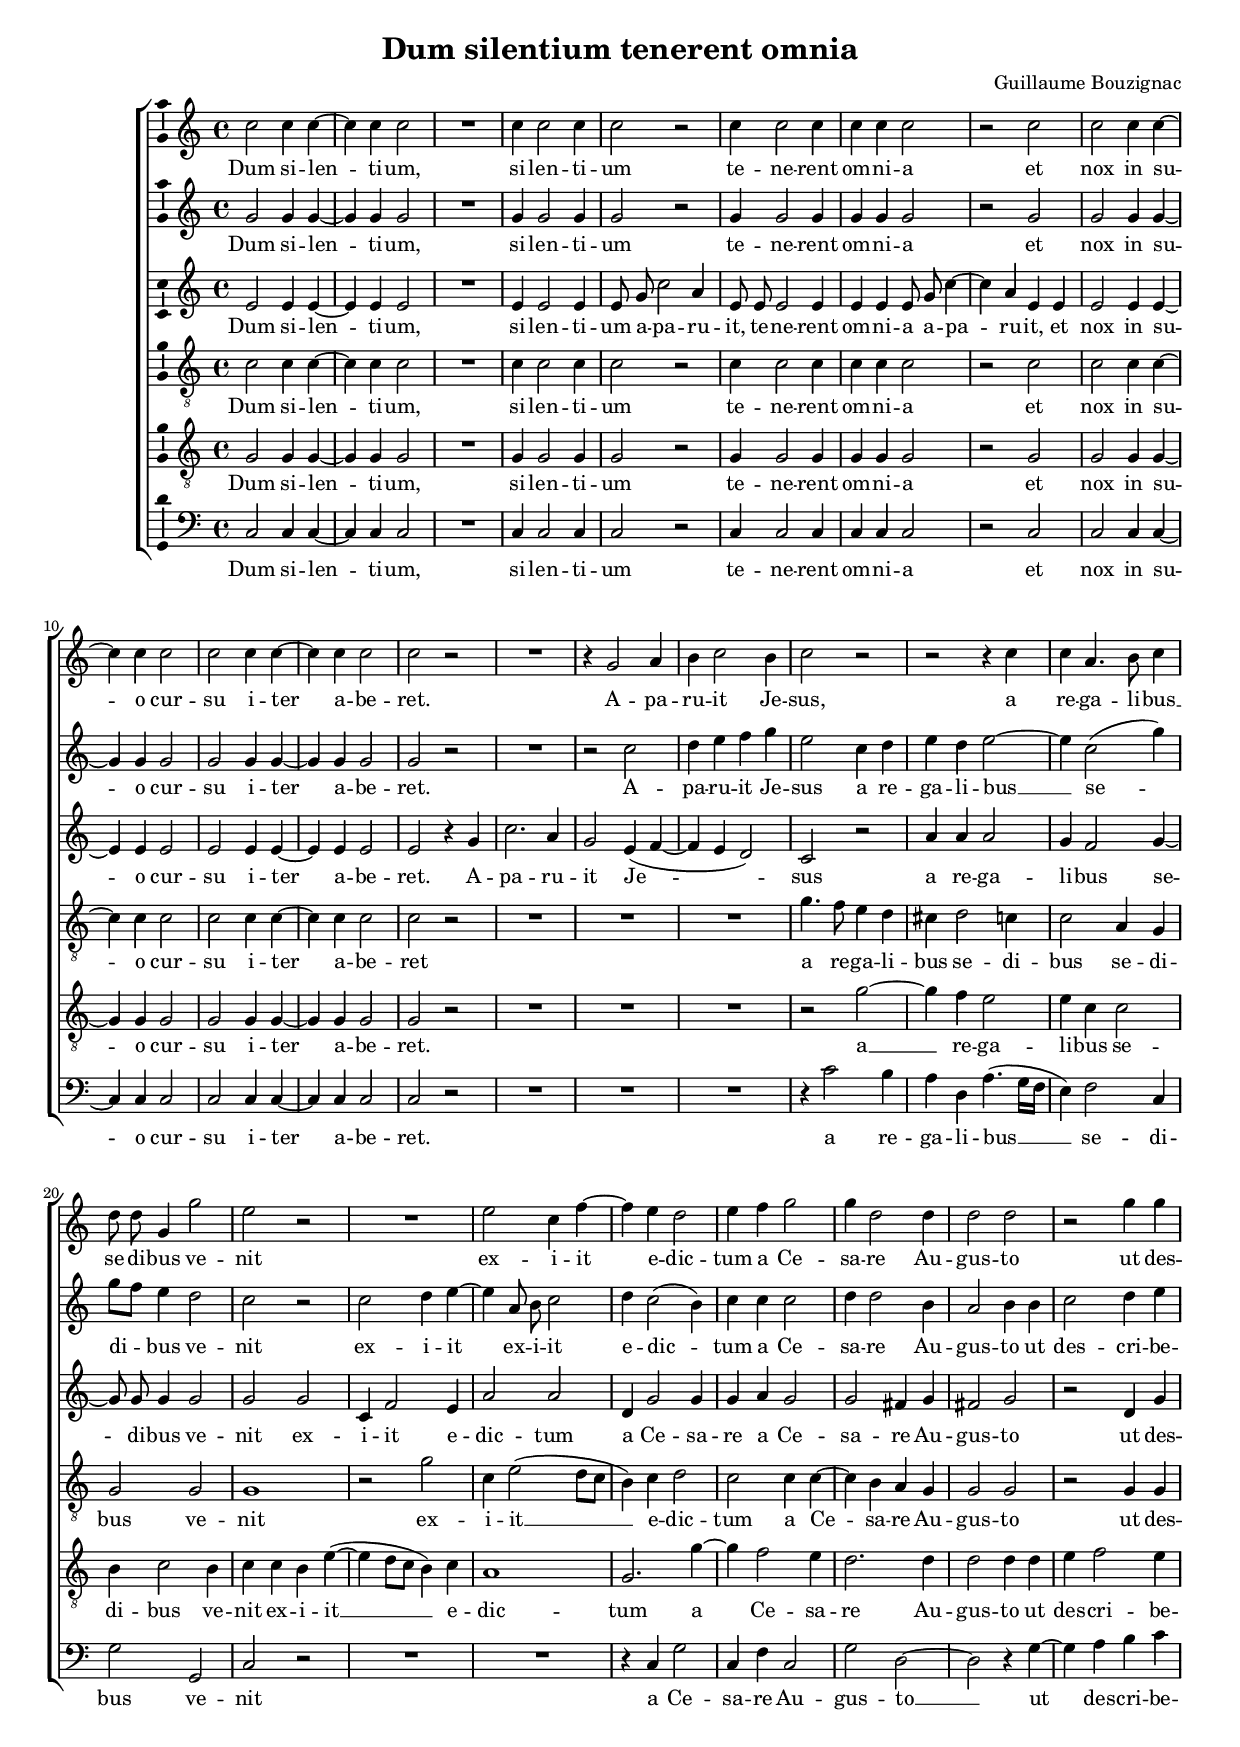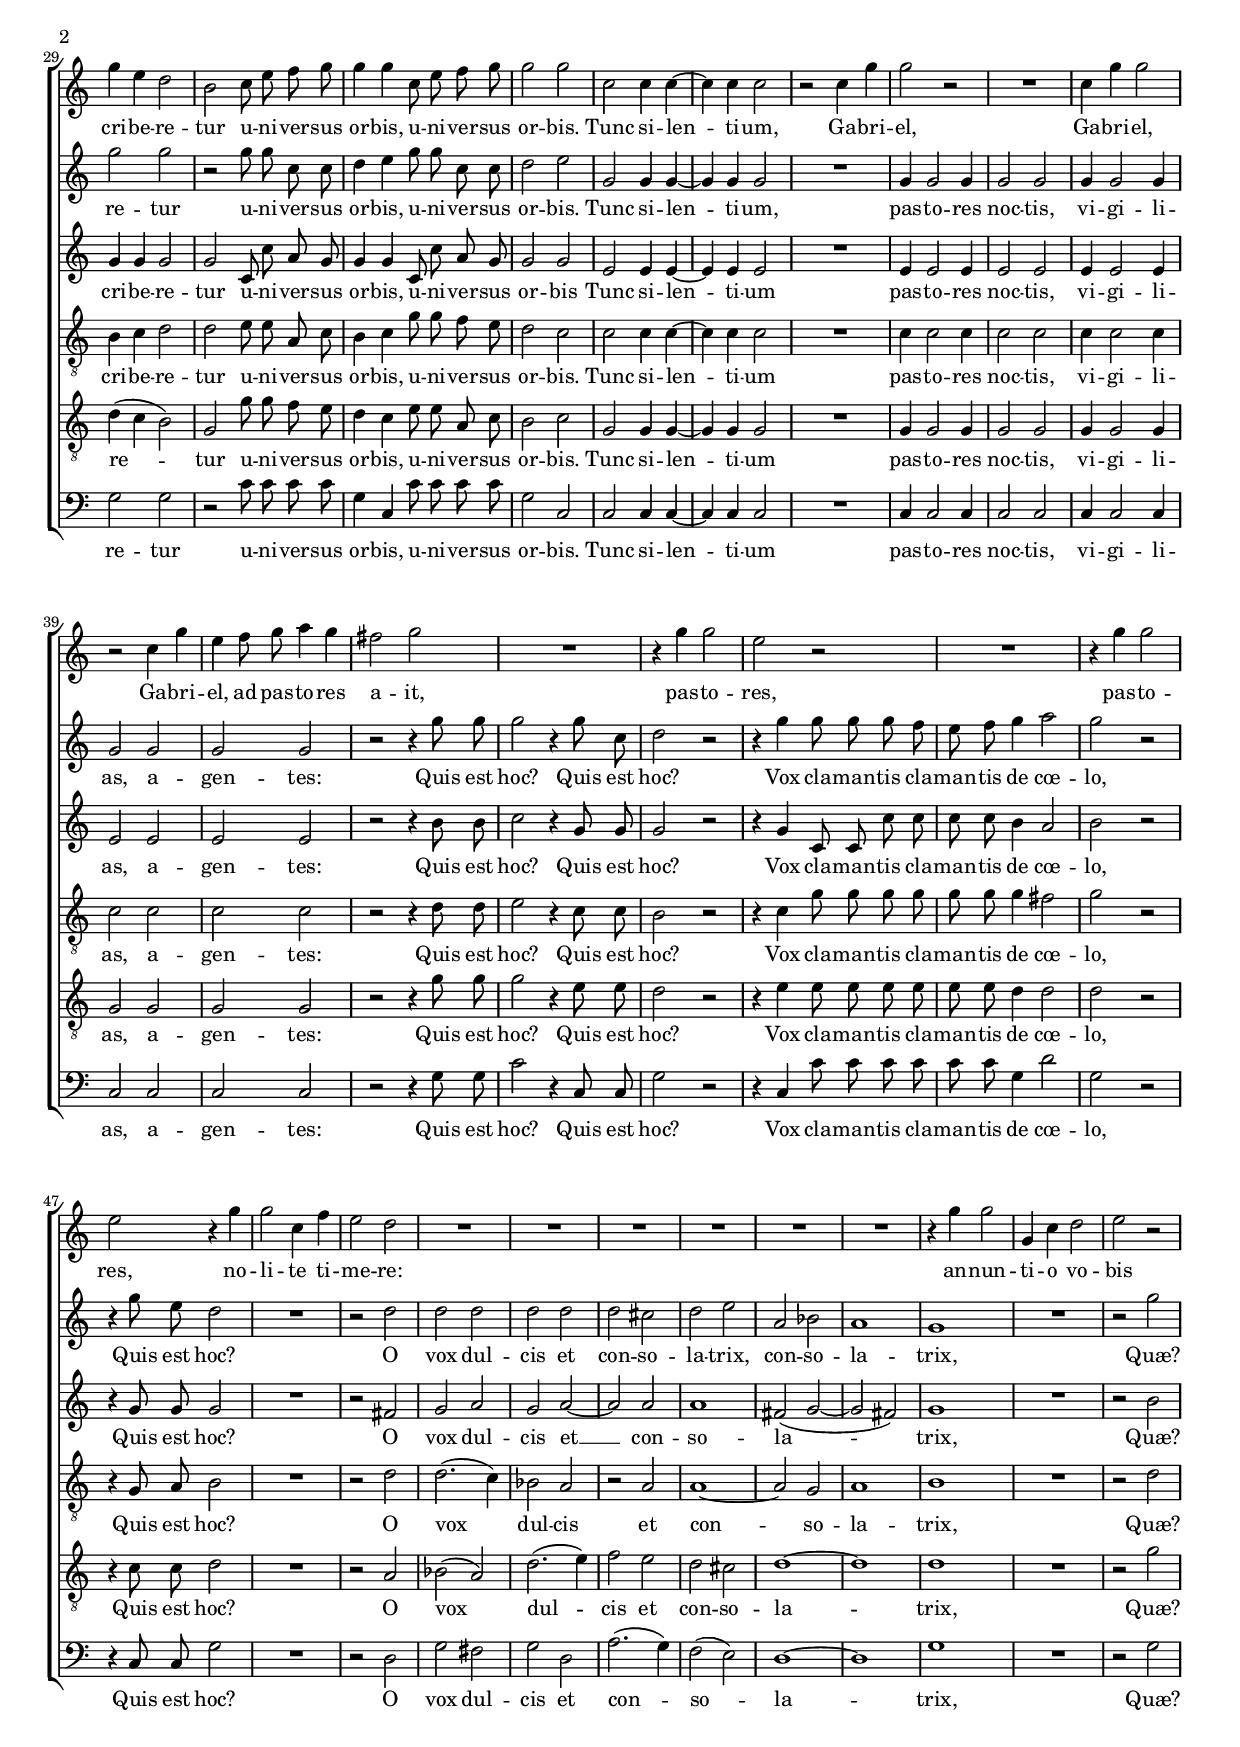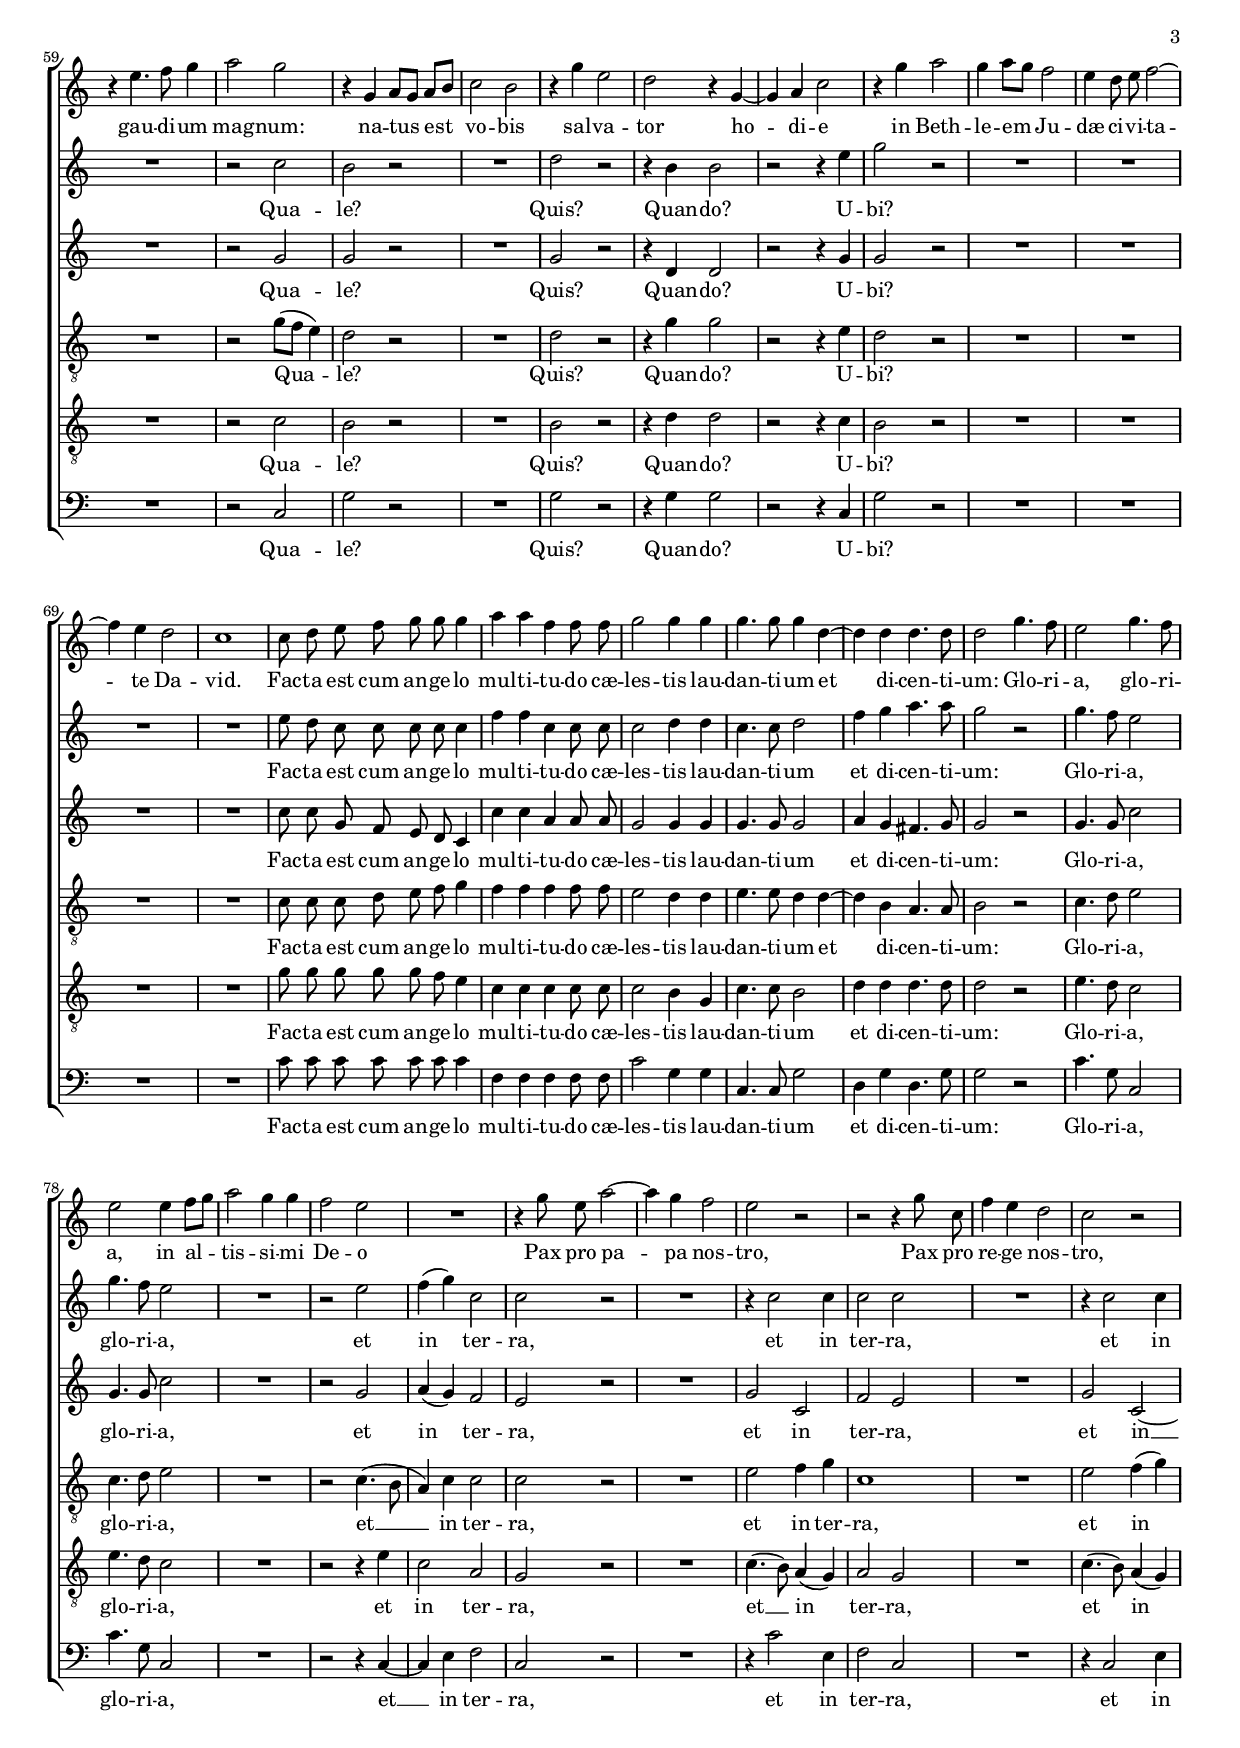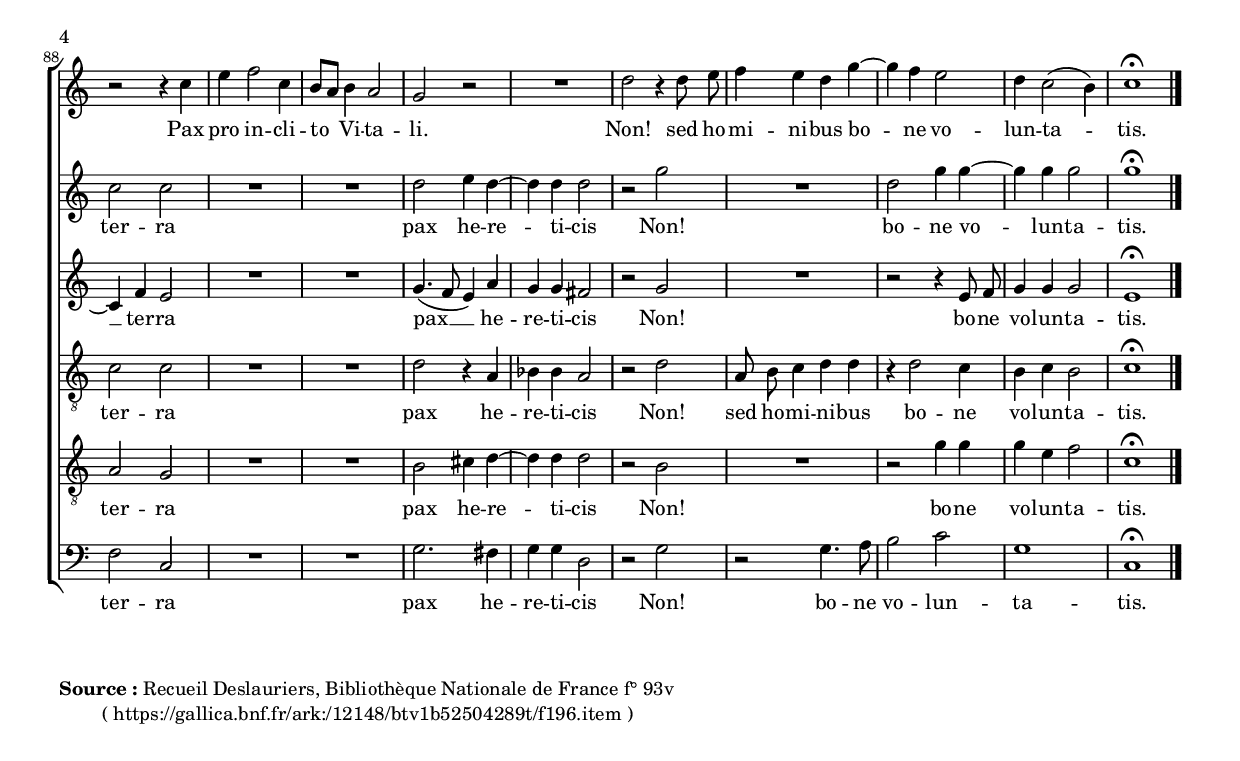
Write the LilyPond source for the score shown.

\version "2.19.84"

%{

  Copyright : Augustin Roche 2020
  CC-BY-SA

%} 


\header {
  title = "Dum silentium tenerent omnia"
  composer = "Guillaume Bouzignac"
  % Supprimer le pied de page par défaut
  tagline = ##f
}

#(set-global-staff-size 16.5)

global = {
  \key c \major
  \time 4/4
  \autoBeamOff
}

sopranoOne = \relative c'' {
  \global
  c2 c4 c~
  c c c2
  R1
  c4 c2 c4
  c2 r
  c4 c2 c4
  c c c2
  r2 c
  c c4 c~
  c c c2
  c c4 c~
  c4 c c2
  c r
  R1 |
  r4 g2 a4
  b c2 b4
  c2 r
  r r4 c
  c a4. b8 c4
  d8 d g,4 g'2
  e r
  R1
  e2 c4 f~
  f e d2
  e4 f g2 |
  g4 d2 d4
  d2 d
  r g4 g
  g e d2
  b c8 e f g
  g4 g c,8 e f g
  g2 g
  c,2 c4 c~
  c c c2
  r c4 g'
  g2 r | 
  % p 199
  R1
  c,4 g'4 g2
  r2 c,4 g'
  e f8 g a4 g
  fis2 g
  R1
  r4 g g2
  e r
  R1
  r4
  g g2
  e r4 g |
  g2 c,4 f
  e2 d
  R1*6
  r4 g g2
  g,4 c d2
  e r |
  r4 e4. f8 g4
  a2 g
  r4 g, a8[ g] a[ b]
  c2 b
  r4 g' e2 
  d r4 g,~
  g a c2
  r4 g' a2
  g4 a8[ g] f2
  e4 d8 e f2~
  f4 e d2
  c1 |
  % p 200
  c8 d e f g g g4
  a a f f8 f
  g2 g4 g
   g4. g8 g4 d~
   d d d4. d8 
   d2 g4. f8
   e2 g4. f8
   e2 e4 f8[ g]
   a2 g4 g
   f2 e
   R1 |
   r4 g8 e a2~
   a4 g f2
   e r
   r r4 g8 c,
   f4 e d2
   c r
   r r4 c
   e f2 c4
   b8[ a] b4 a2 
   g r 
   R1 |
   d'2 r4 d8 e
   f4 e d g~
   g f e2
   d4 c2( b4)
   c1\fermata
}

sopranoTwo = \relative c'' {
  \global
  g2 g4 g~
  g g g2
  R1
  g4 g2 g4
  g2 r
  g4 g2 g4
  g g g2
  r g
  g g4 g~
  g g g2
  g g4 g~
  g g g2
  g r
  R1 |
  r2 c
  d4 e f g
  e2 c4 d
  e d e2~
  e4 c2( g'4)
  g8[ f] e4 d2
  c r
  c d4 e~
  e a,8 b c2
  d4 c2( b4)
  c c c2 |
  d4 d2 b4
  a2 b4 b
  c2 d4 e
  g2 g
  r2 g8 g c, c
  d4 e g8 g c,c
  d2 e
  g, g4 g~
  g g g2
  R1
  g4 g2 g4 |
  % p 199
  g2 g
  g4 g2 g4
  g2 g
  g g
  r2 r4 g'8 g
  g2 r4 g8 c,
  d2 r
  r4 g g8 g g f
  e f g4 a2
  g r
  r4 g8 e d2 |
  R1
  r2 d
  d d
  d d
  d cis
  d e a, bes
  a1
  g
  R1
  r2 g' |
  R1
  r2 c,
  b r
  R1
  d2 r
  r4 b b2
  r2 r4 e
  g2 r
  R1*4 |
  % p 200
  e8 d c c c c c4
  f f c c8 c
  c2 d4 d
  c4. c8 d2
  f4 g a4. a8
  g2 r
  g4. f8 e2
  g4. f8 e2
  R1
  r2 e
  f4( g) c,2 |
  c r 
  R1 
  r4 c2 c4
  c2 c
  R1
  r4 c2 c4
  c2 c
  R1*2
  d2 e4 d~
  d d d2 |
  r2 g
  R1
  d2 g4 g~
  g g g2
  g1\fermata
}

altoOne = \relative c' {
  \global
  e2 e4 e~
  e e e2
  R1
  e4 e2 e4
  e8 g c2 a4
  e8 e e2 e4
  e e e8 g c4~
  c a e e
  e2 e4 e~
  e e e2
  e e4 e~
  e e e2
  e r4 g 
  c2. a4 |
  g2 e4( f~
  f e d2)
  c r
  a'4 a  a2
  g4 f2 g4~
  g8 g g4 g2
  g g
  c,4 f2 e4
  a2 a
  d,4 g2 g4
  g a g2 |
  g fis4 g
  fis2 g
  r2 d4 g
  g g g2
  g c,8 c' a g
  g4 g c,8 c' a g
  g2 g
  e2 e4 e~
  e e e2
  R1
  e4 e2 e4 |
  % p 199
  e2 e
  e4e2 e4
  e2 e 
  e e
  r2 r4 b'8 b
  c2 r4 g8 g
  g2 r
  r4 g c,8 c c' c
  c c b4 a2
  b r
  r4 g8 g g2 |
  R1
  r2 fis
  g a
  g a~
  a a
  a1
  fis2( g~
  g fis)
  g1
  R1
  r2 b |
  R1
  r2 g
  g r
  R1
  g2 r
  r4 d d2
  r2 r4 g
  g2 r
  R1*4
  % p 200
  c8 c g f e d c4
  c' c a a8 a
  g2 g4 g
  g4. g8 g2
  a4 g fis4. g8 
  g2 r
  g4. g8 c2
  g4. g8 c2
  R1
  r2 g
  a4( g) f2 |
  e r
  R1
  g2 c,
  f e
  R1
  g2 c,~
  c4 f e2
  R1*2
  g4.( f8 e4) a
  g g fis2 |
  r g
  R1
  r2 r4 e8 f
  g4 g g2
  e1\fermata 
  
}

altoTwo = \relative c' {
  \global
  c2 c4 c~
  c  c c2
  R1
  c4 c2 c4
  c2 r
  c4 c2 c4
  c c c2
  r2 c
  c c4 c~
  c c c2
  c c4 c~
  c c c2
  c r
  R1 |
  R1*2
  g'4. f8 e4 d
  cis d2 c4
  c2 a4 g
  g2 g
  g1
  r2 g'
  c,4 e2( d8[ c]
  b4) c d2 
  c2 c4 c~ |
  c b a g
  g2 g
  r g4 g 
  b c d2
  d e8 e a, c
  b4 c g'8 g f e
  d2 c
  c c4 c~
  c c c2
  R1
  c4 c2 c4 |
  % p 199
  c2 c
  c4 c2 c4
  c2 c
  c c
  r2 r4 d8 d
  e2 r4 c8 c
  b2 r
  r4 c g'8 g g g
  g g g4 fis2 
  g r
  r4 g,8 a b2 |
  R1
  r2 d
  d2.( c4)
  bes2 a
  r a
  a1~
  a2 g
  a1
  b
  R1
  r2 d |
  R1
  r2 g8[( f] e4)
  d2 r
  R1
  d2 r
  r4 g g2
  r2 r4 e
  d2 r
  R1*4
  % p 200
  c8 c c d e f g4
  f f f f8 f
  e2 d4 d
  e4. e8 d4 d~
  d b a4. a8
  b2 r
  c4. d8 e2
  c4. d8 e2
  R1
  r2 c4.( b8
  a4) c c2 |
  c r
  R1
  e2 f4 g
  c,1
  R1
  e2 f4( g)
  c,2 c
  R1*2
  d2 r4 a
  bes bes a2 |
  r d
  a8 b c4 d d
  r d2 c4
  b c b2
  c1\fermata
  
}

tenor = \relative c' {
  \global
  g2 g4 g~
  g g g2
  R1
  g4 g2 g4
  g2 r
  g4 g2 g4
  g g g2
  r g
  g g4 g~
  g g g2
  g g4 g~
  g g g2
  g r 
  R1 |
  R1*2
  r2 g'~
  g4 f e2
  e4 c c2
  b4 c2 b4
  c c b e~(
  e d8[ c] b4) c
  a1
  g2. g'4~
  g f2 e4 |
  d2. d4
  d2 d4 d
  e f2 e4
  d( c b2)
  g2 g'8 g f e
  d4 c e8 e a, c
  b2 c
  g g4 g~
  g g g2
  R1
  g4 g2 g4 |
  % p 199
  g2 g
  g4 g2 g4
  g2 g
  g g
  r2 r4 g'8 g
  g2 r4 e8 e
  d2 r
  r4 e e8 e e e
  e e d4 d2
  d r
  r4 c8 c d2 |
  R1
  r2 a
  bes( a)
  d2.( e4)
  f2 e
  d cis
  d1~
  d
  d
  R1
  r2 g |
  R1
  r2 c,
  b r
  R1
  b2 r
  r4 d d2
  r2 r4
  c
  b2 r
  R1*4
  % p 200
  g'8 g g g g f e4
  c c c c8 c
  c2 b4 g
  c4. c8 b2
  d4 d d4. d8
  d2 r
  e4. d8 c2
  e4. d8 c2
  R1
  r2 r4 e
  c2 a |
  g r
  R1
  c4.( b8) a4( g)
  a2 g
  R1
  c4.( b8) a4( g)
  a2 g
  R1*2
  b2 cis4 d~
  d d d2 |
  r b
  R1
  r2 g'4 g
  g e f2
  c1\fermata
  
}


bass = \relative c {
  \global
  c2 c4 c~
  c c c2
  R1
  c4 c2 c4
  c2 r
  c4 c2 c4
  c4 c c2
  r c
  c2 c4 c~
  c c c2
  c c4 c~
  c c c2
  c r
  R1 |
  R1*2
  r4 c'2 b4
  a d, a'4.( g16[ f]
  e4) f2 c4
  g'2 g,
  c r
  R1*2
  r4 c g'2
  c,4 f c2 |
  g'2 d~
  d r4 g~
  g a b c
  g2 g
  r c8 c c c
  g4 c, c'8 c c c
  g2 c,
  c c4 c~
  c c c2
  R1
  c4 c2 c4 |
  % p 199
  c2 c
  c4 c2 c4
  c2 c
  c c
  r2 r4 g'8 g
  c2 r4 c,8 c
  g'2 r
  r4 c, c'8 c c c
  c c g4 d'2
  g, r
  r4 c,8 c g'2 |
  R1
  r2 d
  g fis
  g d
  a'2.(  g4)
  f2( e)
  d1~
  d
  g
  R1
  r2 g |
  R1
  r2 c,
  g' r
  R1
  g2 r
  r4 g g2
  r2 r4 c,
  g'2 r
  R1*4 |
  % p 200
  c8 c c c c c c4
  f, f f f8 f
  c'2 g4 g
  c,4. c8 g'2
  d4 g d4. g8
  g2 r
  c4. g8 c,2
  c'4. g8 c,2
  R1
  r2 r4 c~
  c e4 f2 |
  c2 r
  R1
  r4 c'2 e,4
  f2 c
  R1
  r4 c2 e4
  f2 c
  R1*2
  g'2. fis4
  g g d2 |
  r g
  r g4. a8
  b2 c
  g1
  c,\fermata \bar "|."
}


sopranoOneVerse = \lyricmode {
  Dum si -- len -- ti -- um, si -- len -- ti -- um
  te -- ne -- rent om -- ni -- a
  et nox in su -- o cur -- su i -- ter a -- be -- ret.
  A -- pa -- ru -- it Je -- sus,
  a re -- ga -- li -- bus __ se -- di -- bus ve -- nit
  ex -- i -- it e -- dic -- tum
  a Ce -- sa -- re Au -- gus -- to
  ut des -- cri -- be -- re -- tur
  u -- ni -- ver -- sus or -- bis,
  u -- ni -- ver -- sus or -- bis.
  Tunc si -- len -- ti -- um,
  Ga -- bri -- el,
  Ga -- bri -- el,
  Ga -- bri -- el,
  ad pas -- to -- res a -- it,
  pas -- to -- res, pas -- to -- res,
  no -- li -- te ti -- me -- re:
  an -- nun -- ti -- o vo -- bis
  gau -- di -- um mag -- num:
  na -- tus est vo -- bis sal -- va -- tor
  ho -- di -- e in Beth -- le -- em 
  Ju -- dæ ci -- vi -- ta -- te Da -- vid.  
  Fac -- ta est cum an -- ge -- lo 
  mul -- ti -- tu -- do cæ -- les -- tis
  lau -- dan -- ti -- um et di -- cen -- ti -- um:
  Glo -- ri -- a, glo -- ri -- a,
  in al -- tis -- si -- mi De -- o
  Pax pro pa -- pa nos -- tro,
  Pax pro re -- ge nos -- tro,
  Pax pro in -- cli -- to Vi -- ta -- li.
  Non! sed ho -- mi -- ni -- bus 
  bo -- ne vo -- lun -- ta -- tis.  
}

sopranoTwoVerse = \lyricmode {
  Dum si -- len -- ti -- um, si -- len -- ti -- um
  te -- ne -- rent om -- ni -- a
  et nox in su -- o cur -- su i -- ter a -- be -- ret.
   A -- pa -- ru -- it Je -- sus
  a re -- ga -- li -- bus __ se -- di -- bus ve -- nit
  ex -- i -- it ex -- i -- it e -- dic -- tum
  a Ce -- sa -- re Au -- gus -- to
  ut des -- cri -- be -- re -- tur
  u -- ni -- ver -- sus or -- bis,
  u -- ni -- ver -- sus or -- bis.
  Tunc si -- len -- ti -- um,
  pas -- to -- res noc -- tis, vi -- gi -- li -- as,
  a -- gen -- tes:
  Quis est hoc?
  Quis est hoc?
  Vox cla -- man -- tis cla -- man -- tis de cœ -- lo,
  Quis est hoc?
  O vox dul -- cis et con -- so -- la -- trix,
  con -- so -- la -- trix,
  Quæ? Qua -- le? Quis? Quan -- do? U -- bi?
  Fac -- ta est cum an -- ge -- lo 
  mul -- ti -- tu -- do cæ -- les -- tis
  lau -- dan -- ti -- um et di -- cen -- ti -- um:
  Glo -- ri -- a, glo -- ri -- a,
  et in ter -- ra,
  et in ter -- ra,
  et in ter -- ra
  pax he -- re -- ti -- cis
  Non!
  bo -- ne vo -- lun -- ta -- tis. 
  
}

altoOneVerse = \lyricmode {
  Dum si -- len -- ti -- um, si -- len -- ti -- um
  a -- pa -- ru -- it,
  te -- ne -- rent om -- ni -- a
  a -- pa -- ru -- it,
  et nox in su -- o cur -- su i -- ter a -- be -- ret.
  A -- pa -- ru -- it Je -- sus
  a re -- ga -- li -- bus se -- di -- bus ve -- nit
  ex -- i -- it e -- dic -- tum
  a Ce -- sa -- re a Ce -- sa -- re Au -- gus -- to
  ut des -- cri -- be -- re -- tur
  u -- ni -- ver -- sus or -- bis,
  u -- ni -- ver -- sus or -- bis
  Tunc si -- len -- ti -- um
  pas -- to -- res noc -- tis, vi -- gi -- li -- as,
  a -- gen -- tes:
  Quis est hoc?
  Quis est hoc?
  Vox cla -- man -- tis cla -- man -- tis de cœ -- lo,
  Quis est hoc?
  O vox dul -- cis et __ con -- so -- la -- trix,
  Quæ? Qua -- le? Quis? Quan -- do? U -- bi?
  Fac -- ta est cum an -- ge -- lo 
  mul -- ti -- tu -- do cæ -- les -- tis
  lau -- dan -- ti -- um et di -- cen -- ti -- um:
  Glo -- ri -- a, glo -- ri -- a,
  et in ter -- ra,
  et in ter -- ra,
  et in __ ter -- ra
  pax __ he -- re -- ti -- cis
  Non!
  bo -- ne vo -- lun -- ta -- tis. 
  
}

altoTwoVerse = \lyricmode {
  Dum si -- len -- ti -- um, si -- len -- ti -- um
  te -- ne -- rent om -- ni -- a
  et nox in su -- o cur -- su i -- ter a -- be -- ret
  a re -- ga -- li -- bus se -- di -- bus se -- di -- bus ve -- nit
  ex -- i -- it __ e -- dic -- tum
  a Ce -- sa -- re Au -- gus -- to
  ut des -- cri -- be -- re -- tur
  u -- ni -- ver -- sus or -- bis,
  u -- ni -- ver -- sus or -- bis.
  Tunc si -- len -- ti -- um
  pas -- to -- res noc -- tis, vi -- gi -- li -- as,
  a -- gen -- tes:
  Quis est hoc?
  Quis est hoc?
  Vox cla -- man -- tis cla -- man -- tis de cœ -- lo,
  Quis est hoc?
  O vox dul -- cis et con -- so -- la -- trix,
  Quæ? Qua -- le? Quis? Quan -- do? U -- bi?
  Fac -- ta est cum an -- ge -- lo 
  mul -- ti -- tu -- do cæ -- les -- tis
  lau -- dan -- ti -- um et di -- cen -- ti -- um:
  Glo -- ri -- a, glo -- ri -- a,
  et __ in ter -- ra,
  et in ter -- ra,
  et in ter -- ra
  pax he -- re -- ti -- cis
  Non! sed ho -- mi -- ni -- bus
  bo -- ne vo -- lun -- ta -- tis. 
  
}

tenorVerse = \lyricmode {
  Dum si -- len -- ti -- um, si -- len -- ti -- um
  te -- ne -- rent om -- ni -- a
  et nox in su -- o cur -- su i -- ter a -- be -- ret.
  a __ re -- ga -- li -- bus se -- di -- bus ve -- nit
  ex -- i -- it __ e -- dic -- tum
  a Ce -- sa -- re Au -- gus -- to
  ut des -- cri -- be -- re -- tur
  u -- ni -- ver -- sus or -- bis,
  u -- ni -- ver -- sus or -- bis.
  Tunc si -- len -- ti -- um
  pas -- to -- res noc -- tis, vi -- gi -- li -- as,
  a -- gen -- tes:
  Quis est hoc?
  Quis est hoc?
  Vox cla -- man -- tis cla -- man -- tis de cœ -- lo,
  Quis est hoc?
  O vox dul -- cis et con -- so -- la -- trix,
  Quæ? Qua -- le? Quis? Quan -- do? U -- bi?
  Fac -- ta est cum an -- ge -- lo 
  mul -- ti -- tu -- do cæ -- les -- tis
  lau -- dan -- ti -- um et di -- cen -- ti -- um:
  Glo -- ri -- a, glo -- ri -- a,
  et in ter -- ra,
  et __ in ter -- ra,
  et in ter -- ra
  pax he -- re -- ti -- cis
  Non! 
  bo -- ne vo -- lun -- ta -- tis. 
  
}

bassVerse = \lyricmode {
  Dum si -- len -- ti -- um, si -- len -- ti -- um
  te -- ne -- rent om -- ni -- a
  et nox in su -- o cur -- su i -- ter a -- be -- ret.
  a re -- ga -- li -- bus __ se -- di -- bus ve -- nit
  a Ce -- sa -- re Au -- gus -- to __
  ut des -- cri -- be -- re -- tur
  u -- ni -- ver -- sus or -- bis,
  u -- ni -- ver -- sus or -- bis.
  Tunc si -- len -- ti -- um
  pas -- to -- res noc -- tis, vi -- gi -- li -- as,
  a -- gen -- tes:
  Quis est hoc?
  Quis est hoc?
  Vox cla -- man -- tis cla -- man -- tis de cœ -- lo,
  Quis est hoc?
  O vox dul -- cis et con -- so -- la -- trix,
  Quæ? Qua -- le? Quis? Quan -- do? U -- bi?
  Fac -- ta est cum an -- ge -- lo 
  mul -- ti -- tu -- do cæ -- les -- tis
  lau -- dan -- ti -- um et di -- cen -- ti -- um:
  Glo -- ri -- a, glo -- ri -- a,
  et __ in ter -- ra,
  et in ter -- ra,
  et in ter -- ra
  pax he -- re -- ti -- cis
  Non!
  bo -- ne vo -- lun -- ta -- tis.  
}


\score {
  \new ChoirStaff <<
    \new Staff \with {
      midiInstrument = "flute"
      \consists "Ambitus_engraver"
    } { \sopranoOne }
    \addlyrics { \sopranoOneVerse }
    \new Staff \with {
      midiInstrument = "flute"
      \consists "Ambitus_engraver"
    } { \sopranoTwo }
    \addlyrics { \sopranoTwoVerse }
    \new Staff \with {
      midiInstrument = "flute"
      \consists "Ambitus_engraver"
    } { \altoOne }
    \addlyrics { \altoOneVerse }
    \new Staff \with {
      midiInstrument = "flute"
      \consists "Ambitus_engraver"
    } { \clef "treble_8" \altoTwo }
    \addlyrics { \altoTwoVerse }
    \new Staff \with {
      midiInstrument = "flute"
      \consists "Ambitus_engraver"
    } { \clef "treble_8" \tenor }
    \addlyrics { \tenorVerse }
    \new Staff \with {
      midiInstrument = "flute"
      \consists "Ambitus_engraver"
    } { \clef bass \bass }
    \addlyrics { \bassVerse }
  >>
  \layout { }
  \midi {
    \tempo 4=100
  }
}

\markup {
  \column {
    \wordwrap {
      \bold "Source :" Recueil Deslauriers, Bibliothèque Nationale de France f° 93v      
    }
    \line {
      \hspace #5
    (\with-url #"https://gallica.bnf.fr/ark:/12148/btv1b52504289t/f196.item" 
      {https://gallica.bnf.fr/ark:/12148/btv1b52504289t/f196.item})
    }
  }
}